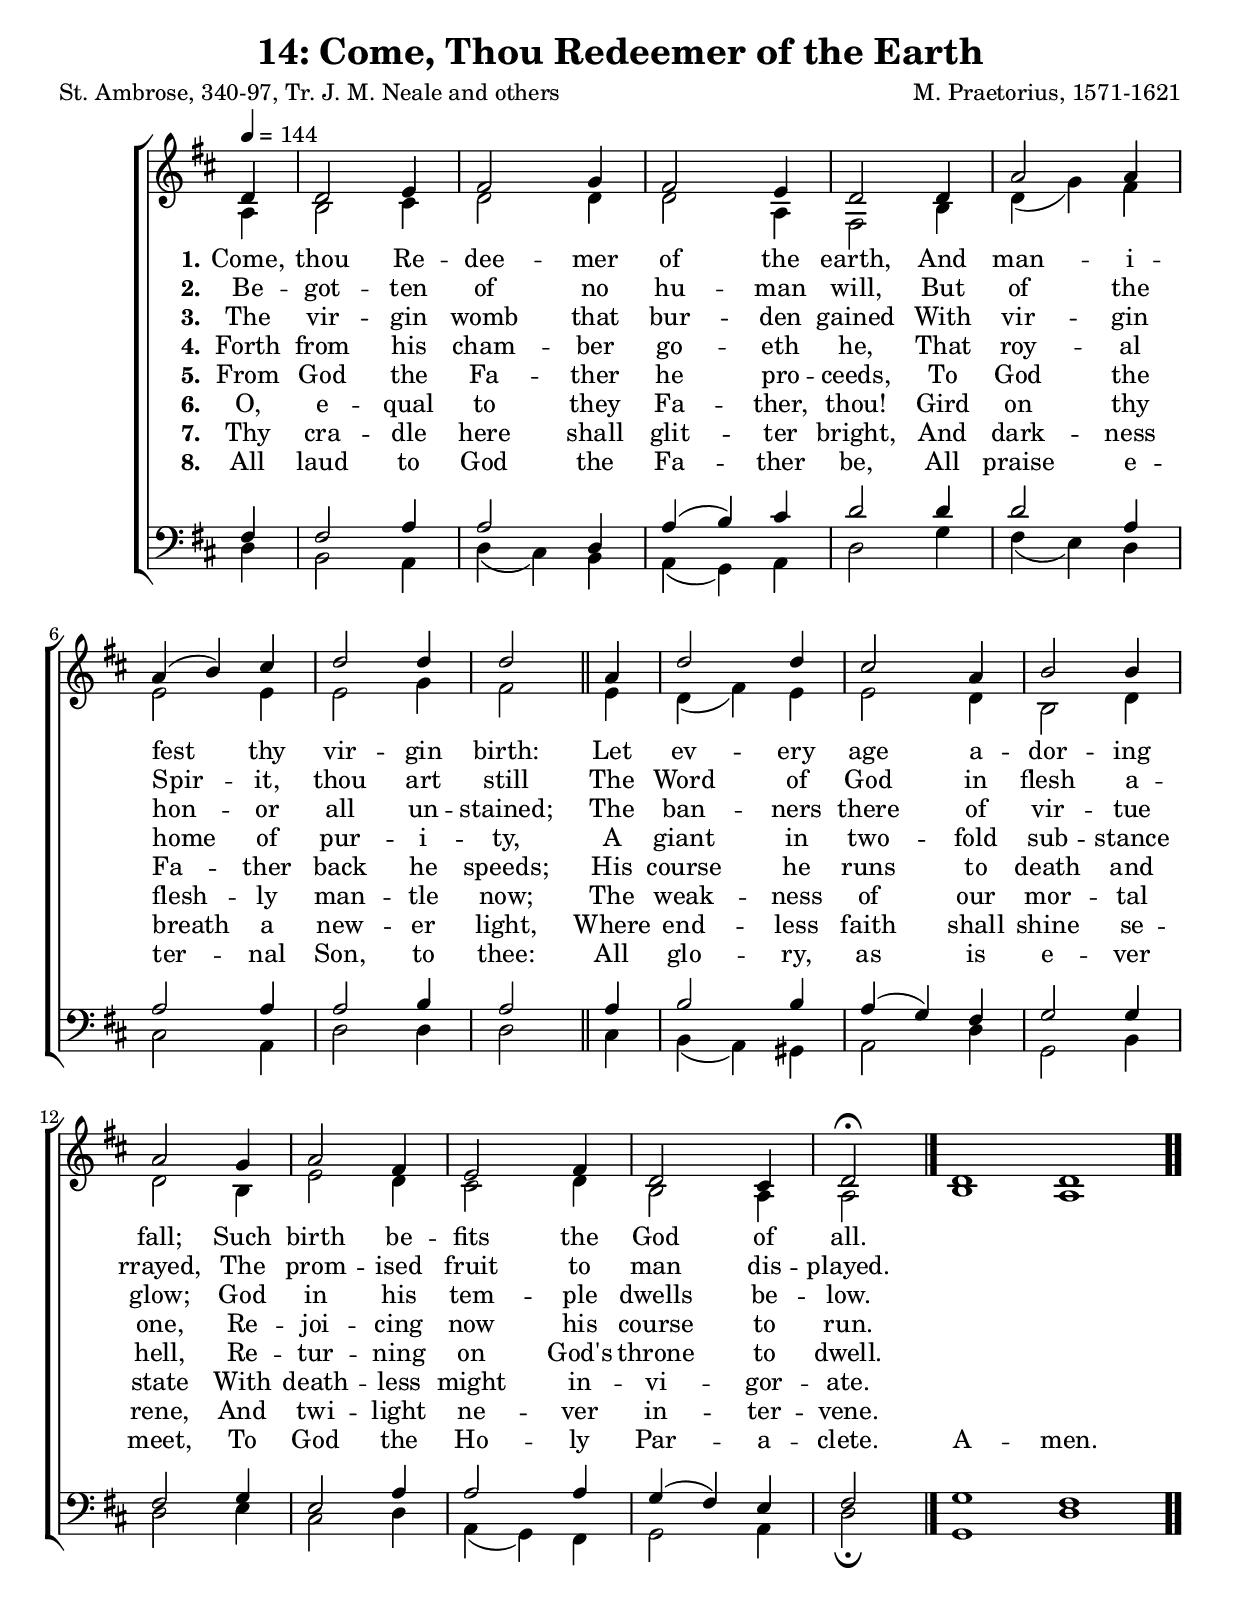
\version "2.22.2"
\language "english"
\version "2.22.2"
\language "english"

global = {
    \key d \major
    \time 3/4
    \tempo 4 = 144
}

soprano = \relative c' {
    \global
    \partial 4 
    d | 
    d2 e4 | fs2 g4 | fs2 e4 | d2 d4 | a'2 a4 |
    a (b) cs | d2 d4 | d2 \bar "||" a4 | d2 d4 | cs2 a4 |
    b2 b4 | a2 g4 | a2 fs4 | e2 fs4 | d2 cs4 | d2 \fermata \bar "|."
    \cadenzaOn d1 1 \bar ".."
}

alto = \relative c' {
    \global
    \partial 4
    a4 |
    b2 cs4 | d2 4 | 2 a4 | fs2 b4 | d (g) fs |
    e2 4 | 2 g4 | fs2 \bar "||" e4 | d (fs) e | 2 d4 |
    b2 d4 | 2 b4 | e2 d4 | cs2 d4 | b2 a4 | a2 \bar "|."
    b1 a1
}

tenor = \relative {
    \global 
    \partial 4
    fs4 |
    2 a4 | 2 d,4 | a' (b) cs | d2 4 | 2 a4 |
    2 4 | 2 b4 | a2 \bar "||" 4 | b2 4 | a (g) fs |
    g2 4 | fs2 g4 | e2 a4 | 2 4 | g (fs) e | fs2 \bar "|." 
    g1 fs1
}

bass = \relative {
    \global
    \partial 4
    d4 | 
    b2 a4 | d4 (cs) b | a (g) a | d2 g4 | fs4 (e) d |
    cs2 a4 | d2 4 | 2 \bar "||" cs4 | b (a) gs | a2 d4 |
    g,2 b4 | d2 e4 | cs2 d4 | a (g) fs | g2 a4 | d2 \fermata \bar "|."
    g,1 d'1 
}

verseOne = \lyricmode {
    \set stanza = "1."
    Come, thou Re -- dee -- mer of the earth,
    And man -- i -- fest thy vir -- gin birth:
    Let ev -- ery age a -- dor -- ing fall;
    Such birth be -- fits the God of all.
}

verseTwo = \lyricmode {
    \set stanza = "2."
    Be -- got -- ten of no hu -- man will,
    But of the Spir -- it, thou art still 
    The Word of God in flesh a -- rrayed, 
    The prom -- ised fruit to man dis -- played.
}

verseThree = \lyricmode {
    \set stanza = "3."
    The vir -- gin womb that bur -- den gained
    With vir -- gin hon -- or all un -- stained;
    The ban -- ners there of vir -- tue glow;
    God in his tem -- ple dwells be -- low.
}

verseFour = \lyricmode {
    \set stanza = "4."
    Forth from his cham -- ber go -- eth he,
    That roy -- al home of pur -- i -- ty,
    A giant in two -- fold sub -- stance one,
    Re -- joi -- cing now his course to run.
}

verseFive = \lyricmode {
    \set stanza = "5."
    From God the Fa -- ther he pro -- ceeds, 
    To God the Fa -- ther back he speeds;
    His course he runs to death and hell,
    Re -- tur -- ning on God's throne to dwell.
}

verseSix = \lyricmode {
    \set stanza = "6."
    O, e -- qual to they Fa -- ther, thou!
    Gird on thy flesh -- ly man -- tle now;
    The weak -- ness of our mor -- tal state 
    With death -- less might in -- vi -- gor -- ate.
}

verseSeven = \lyricmode {
    \set stanza = "7."
    Thy cra -- dle here shall glit -- ter bright,
    And dark -- ness breath a new -- er light,
    Where end -- less faith shall shine se -- rene,
    And twi -- light ne -- ver in -- ter -- vene.
}

verseEight = \lyricmode {
    \set stanza = "8."
    All laud to God the Fa -- ther be,
    All praise e -- ter -- nal Son, to thee:
    All glo -- ry, as is e -- ver meet,
    To God the Ho -- ly Par -- a -- clete.
    A -- men.
}


\header {
  title = "14: Come, Thou Redeemer of the Earth"
  composer = "M. Praetorius, 1571-1621"
  poet = "St. Ambrose, 340-97, Tr. J. M. Neale and others"
}


\score {
    \new ChoirStaff <<
        \new Staff = "upper" <<
            \new Voice = "soprano" {
                \voiceOne
                \soprano
            }
            \new Voice = "alto" {
                \voiceTwo
                \alto
            }
        >>
        \new Lyrics \lyricsto "soprano" \verseOne
        \new Lyrics \lyricsto "soprano" \verseTwo
        \new Lyrics \lyricsto "soprano" \verseThree
        \new Lyrics \lyricsto "soprano" \verseFour
        \new Lyrics \lyricsto "soprano" \verseFive
        \new Lyrics \lyricsto "soprano" \verseSix
        \new Lyrics \lyricsto "soprano" \verseSeven
        \new Lyrics \lyricsto "soprano" \verseEight

        \new Staff = "lower" <<
            \clef "bass"
            \new Voice = "tenor" {
                \voiceThree
                \tenor
            }
            \new Voice = "bass" {
                \voiceFour
                \bass
            }
        >>
    >>
    \layout {
        \context {
            \Staff 
            \remove Time_signature_engraver
        }
    }
}